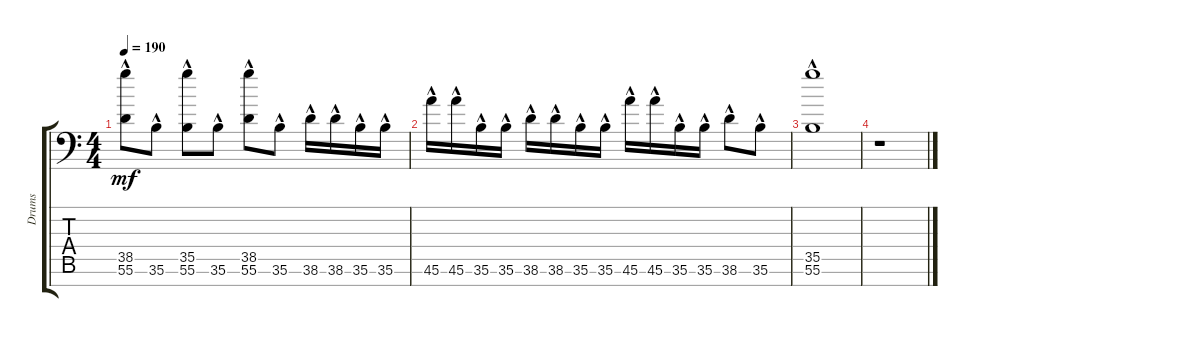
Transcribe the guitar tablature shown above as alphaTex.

\track ("Drums" "Drums") {instrument acousticgrandpiano}
\staff {score tabs}
\tuning (C-1 C-1 C-1 C-1 C-1 C-1 C-1) {hide}
\ts (4 4)
\tempo 190
\clef f4
\ks c
(38.5{hac} 55.6{hac}).8{dy mf} 35.6{hac}.8 (35.5{hac} 55.6{hac}).8 35.6{hac}.8 (38.5{hac} 55.6{hac}).8 35.6{hac}.8 38.6{hac}.16 38.6{hac}.16 35.6{hac}.16 35.6{hac}.16 |
45.6{hac}.16 45.6{hac}.16 35.6{hac}.16 35.6{hac}.16 38.6{hac}.16 38.6{hac}.16 35.6{hac}.16 35.6{hac}.16 45.6{hac}.16 45.6{hac}.16 35.6{hac}.16 35.6{hac}.16 38.6{hac}.8 35.6{hac}.8 |
(35.5{hac} 55.6{hac}).1 |
r.1
